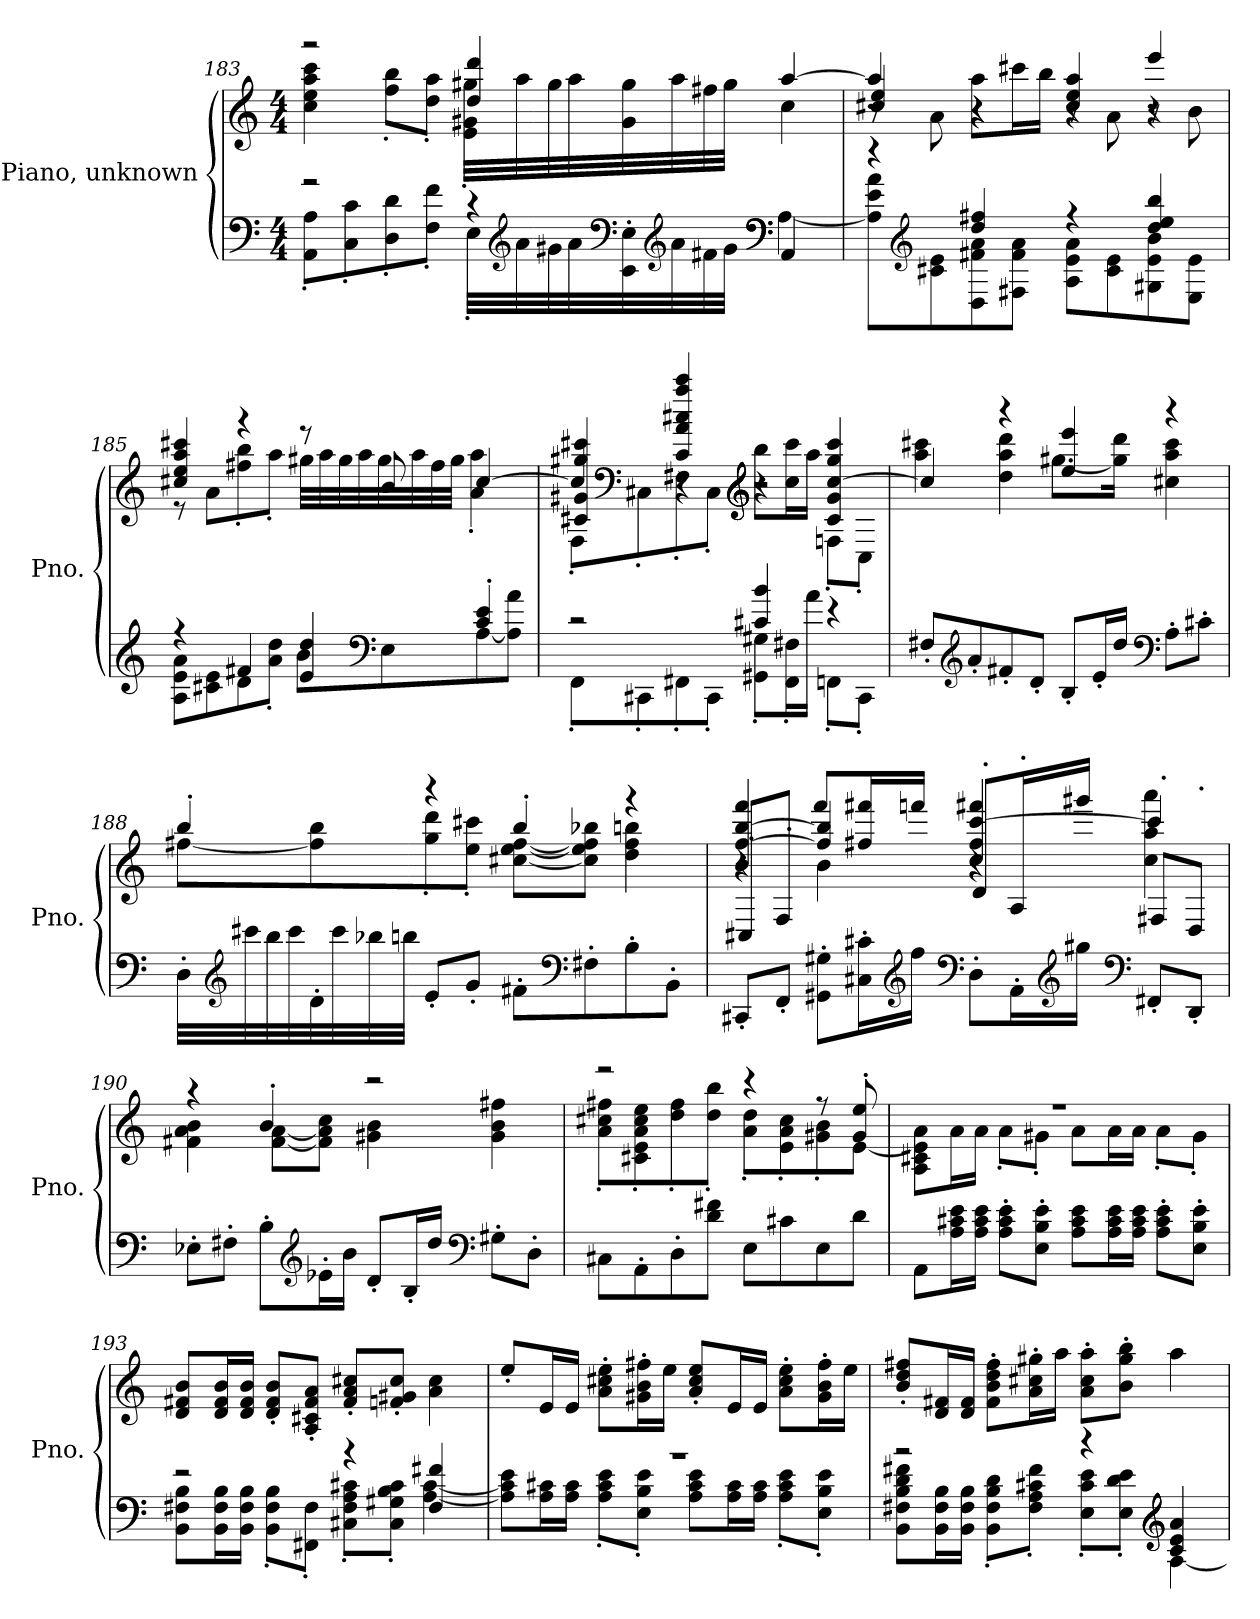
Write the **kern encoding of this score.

**kern	**kern
*part1	*part1
*staff2	*staff1
*I"Piano, unknown	*
*I'Pno.	*
*clefF4	*clefG2
*k[]	*k[]
*M4/4	*M4/4
=183	=183
*^	*^
2r	8AA\' 8A\'L	2r	4cc\ 4ee\ 4aa\ 4ccc\
.	8C\' 8c\'	.	.
.	8D\' 8d\'	.	8ff\' 8bb\'L
.	8F\' 8f\'J	.	8dd\' 8aa\'J
4r	32E'\LLL	4dd/ 4ddd/	32e\' 32g#X\' 32gg#X\'LLL
*clefG2	*	*	*
.	32a\	.	32aa\
.	32g#X\	.	32gg#\
.	32a\	.	32aa\
*clefF4	*	*	*
.	32EE\' 32E\'	.	32g#\ 32gg#\
*clefG2	*	*	*
.	32a\	.	32aa\
.	32f#X\	.	32ff#X\
.	32g#\JJJ	.	32gg#\JJJ
*clefF4	*	*	*
4AA/	[4A\	[4aa/	4cc\
!!LO:LB:g=z
=184	=184	=184	=184
*	*	*	*^
4r	8A\] 8e\ 8a\L	4aa/]	8r	4cc#X/ 4ee/
*clefG2	*	*	*	*
.	8c#X\ 8e\	.	8a\	.
4dd/ 4ff#X/	8D\ 8f#X\ 8a\	4r	8aa\L	4r
.	8F#X\ 8f#\ 8a\J	.	16ccc#X\L	.
.	.	.	16bb\JJ	.
4r	8A\ 8e\ 8a\L	4r	8r	4cc#/ 4ee/ 4aa/
.	8c#\ 8e\	.	8a\	.
4dd/ 4ee/ 4bb/	8G#X\ 8e\ 8b\	4eee/	8r	4r
.	8E\ 8e\J	.	8b\	.
*	*	*	*v	*v
=185	=185	=185	=185
4r	8A\ 8e\ 8a\L	4cc#X/ 4ee/ 4aa/ 4ccc#X/	8r
.	8c#X\ 8e\	.	8a\L
4f#X/	8d\	4r	8ff#X\' 8bb\'
.	8a\' 8dd\'J	.	8aa'\J
4e/ 4dd/	8b\L	8r	32gg#X\LLL
.	.	.	32aa\
.	.	.	32gg#\
.	.	.	32aa\
*clefF4	*	*	*
.	8E\	8b/	32gg#\
.	.	.	32aa\
.	.	.	32ff#\
.	.	.	32gg#\JJJ
4c#/' 4e/'	[8A\	[4cc#/	4a\' 4aa\'
.	8A\] 8a\J	.	.
!!LO:PB:g=z
=186	=186	=186	=186
*	*	*	*^
2r	8FF'\L	4cc#/]	8F'\L	4c#X/ 4g#X/ 4gg#X/ 4ccc#X/
*	*	*clefF4	*	*
.	8CC#X'\	.	8C#X'\	.
.	8FF#X'\	4r	8F#X'\	4c#/ 4a/ 4cc#X/ 4aa/ 4ccc#/
.	8CC#'\J	.	8C#'\J	.
*	*	*clefG2	*	*
4c#X/ 4b/	8GG#X\' 8G#X\'L	4r	8bb\L	2r
.	16FF#\' 16F#X\'L	.	16cc#\ 16ccc#\L	.
.	16a\JJ	.	16aa\JJ	.
4r	8FFn'\L	4c#/ 4g#/ [4cc#/ 4gg#/ 4ccc#/	8Fn'\L	.
.	8CC#'\J	.	8C#'\J	.
*v	*v	*	*	*
*	*	*v	*v
=187	=187	=187
8F#X'/L	4cc#/]	4aa\ 4ccc#X\
*clefG2	*	*
8a'/	.	.
8f#X'/	4r	4dd\ 4aa\ 4ddd\
8d'/J	.	.
8B'/L	4ee/ 4eee/	[8.gg#X\L
16e'/L	.	.
16dd/JJ	.	16gg#\] 16ddd\Jk
*clefF4	*	*
8A'\L	4r	4cc#X\ 4aa\ 4ccc#\
8c#X'\J	.	.
!!LO:LB:g=z	!!
=188	=188	=188
32D'\LLL	4bb'/	[8ff#X\L
*clefG2	*	*
32ccc#X\	.	.
32bb\	.	.
32ccc#\	.	.
32d'\	.	8ff#\] 8bb\
32ccc#\	.	.
32bb-X\	.	.
32bbn\JJJ	.	.
8e'/L	4r	8gg\' 8ddd\'
8g'/J	.	8ee\' 8ccc#X\'J
8f#X'\L	4bb'/	[8cc#X\ [8ee\ [8ff#\L
*clefF4	*	*
8F#X'\	.	8cc#\] 8ee\] 8ff#\] 8bb-X\J
8B'\	4r	4dd\ 4ff#\ 4bbn\
8BB'\J	.	.
!!LO:LB:g=z
=189	=189	=189
*	*	*^
8CC#X'/L	4b/ [4ff/ [4bb/ 4fff/	4r	8C#X'/L
8FF'/J	.	.	8F'/J
8GG#X\' 8G#X\'L	4ff/] 4bb/]	4b\	8fff/L
16C#X\' 16c#X\'L	.	.	16ff#X/ 16fff#X/L
*clefG2	*	*	*
16ff\JJ	.	.	16fffn/JJ
*clefF4	*	*	*
8D'\L	4cc/ 4ff#/ [4ccc/ 4fff#X/	4r	8d'/L
16AA'\L	.	.	16A'/L
*clefG2	*	*	*
16gg#X\JJ	.	.	16ggg#X/JJ
*clefF4	*	*	*
8FF#X'/L	4ccc/]	4cc\ 4aa\ 4aaa\	8F#X'/L
8DD'/J	.	.	8D'/J
*	*	*v	*v
=190	=190	=190
8E-X'\L	4r	4f#X\ 4a\ 4b\
8F#X'\J	.	.
8B'\L	4b'/	[8f#\ [8a\L
*clefG2	*	*
16e-X'\L	.	8f#\] 8a\] 8cc\J
16b\JJ	.	.
8d'/L	2r	4g#X\ 4b\
16B'/L	.	.
16dd/JJ	.	.
*clefF4	*	*
8G#X'\L	.	4g#\ 4b\ 4ff#X\
8D'\J	.	.
!!LO:LB:g=z	!!
=191	=191	=191
8C#X\L	2r	8a\' 8cc#X\' 8ff#X\'L
8AA'\	.	8c#X\' 8e\' 8a\' 8cc#\' 8ee\'
8D'\	.	8dd\' 8ff#\'
8d\ 8f#X\J	.	8dd\' 8bb\'J
8E\L	4r	8a\' 8dd\'L
8c#X\	.	8e\' 8a\' 8cc#\'
8E\	8r	8g#X\' 8b\'
8d\J	8g#/' 8ee/'	[8e\J
=192	=192	=192
8AA\L	1r	8A\ 8c#X\ 8e\] 8a\L
16A\ 16c#X\ 16e\L	.	16a\L
16A\ 16c#\ 16e\JJ	.	16a\JJ
8A\' 8c#\' 8e\'L	.	8a'\L
8E\' 8B\' 8e\'J	.	8g#X'\J
8A\ 8c#\ 8e\L	.	8a\L
16A\ 16c#\ 16e\L	.	16a\L
16A\ 16c#\ 16e\JJ	.	16a\JJ
8A\' 8c#\' 8e\'L	.	8a'\L
8E\' 8B\' 8e\'J	.	8g#'\J
*	*v	*v
=193	=193
*^	*
2r	8BB\ 8F#X\ 8B\L	8d/ 8f#X/ 8b/L
.	16BB\ 16F#\ 16B\L	16d/ 16f#/ 16b/L
.	16BB\ 16F#\ 16B\JJ	16d/ 16f#/ 16b/JJ
.	8BB\' 8F#\' 8B\'L	8d/' 8f#/' 8b/'L
.	8FF#X\' 8F#\'J	8A/' 8c#X/' 8f#/' 8a/'J
4r	8C#X\' 8F#\' 8A\' 8c#X\'L	8f#/' 8a/' 8cc#X/'L
.	8C#\' 8G#X\' 8B\' 8c#\'J	8fn/' 8g#X/' 8cc#/'J
4F#/ 4f#X/	[4A\ [4c#\	4a\ 4cc#\
!!LO:LB:g=z
=194	=194	=194
1r	8A\] 8c#\] 8e\L	8ee'/L
.	16A\ 16c#X\L	16e/L
.	16A\ 16c#\JJ	16e/JJ
.	8A\' 8c#\' 8e\'L	8a\' 8cc#X\' 8ee\'L
.	8E\' 8B\' 8e\'J	16g#X\' 16b\' 16ff#X\'L
.	.	16ee\JJ
.	8A\ 8c#\ 8e\L	8a/' 8cc#/' 8ee/'L
.	16A\ 16c#\L	16e/L
.	16A\ 16c#\JJ	16e/JJ
.	8A\' 8c#\' 8e\'L	8a\' 8cc#\' 8ee\'L
.	8E\' 8B\' 8e\'J	16g#\' 16b\' 16ff#\'L
.	.	16ee\JJ
=195	=195	=195
2r	8BB\ 8F#X\ 8B\ 8d\ 8f#X\L	8b/' 8dd/' 8ff#X/'L
.	16BB\ 16F#\ 16B\L	16d/ 16f#X/L
.	16BB\ 16F#\ 16B\JJ	16d/ 16f#/JJ
.	8BB\' 8F#\' 8B\' 8d\'L	8f#\' 8b\' 8dd\' 8ff#\'L
.	8F#\' 8A\' 8c#X\' 8f#\'J	16a\' 16cc#X\' 16gg#X\'L
.	.	16aa\JJ
4r	8E\' 8c#\' 8e\'L	8a\' 8cc#\' 8aa\'L
.	8E\' 8d\' 8e\'J	8b\' 8gg#\' 8bb\'J
*clefG2	*	*
4c#/ 4e/ 4a/	[4A\	4aa\
*v	*v	*
=	=
*-	*-
